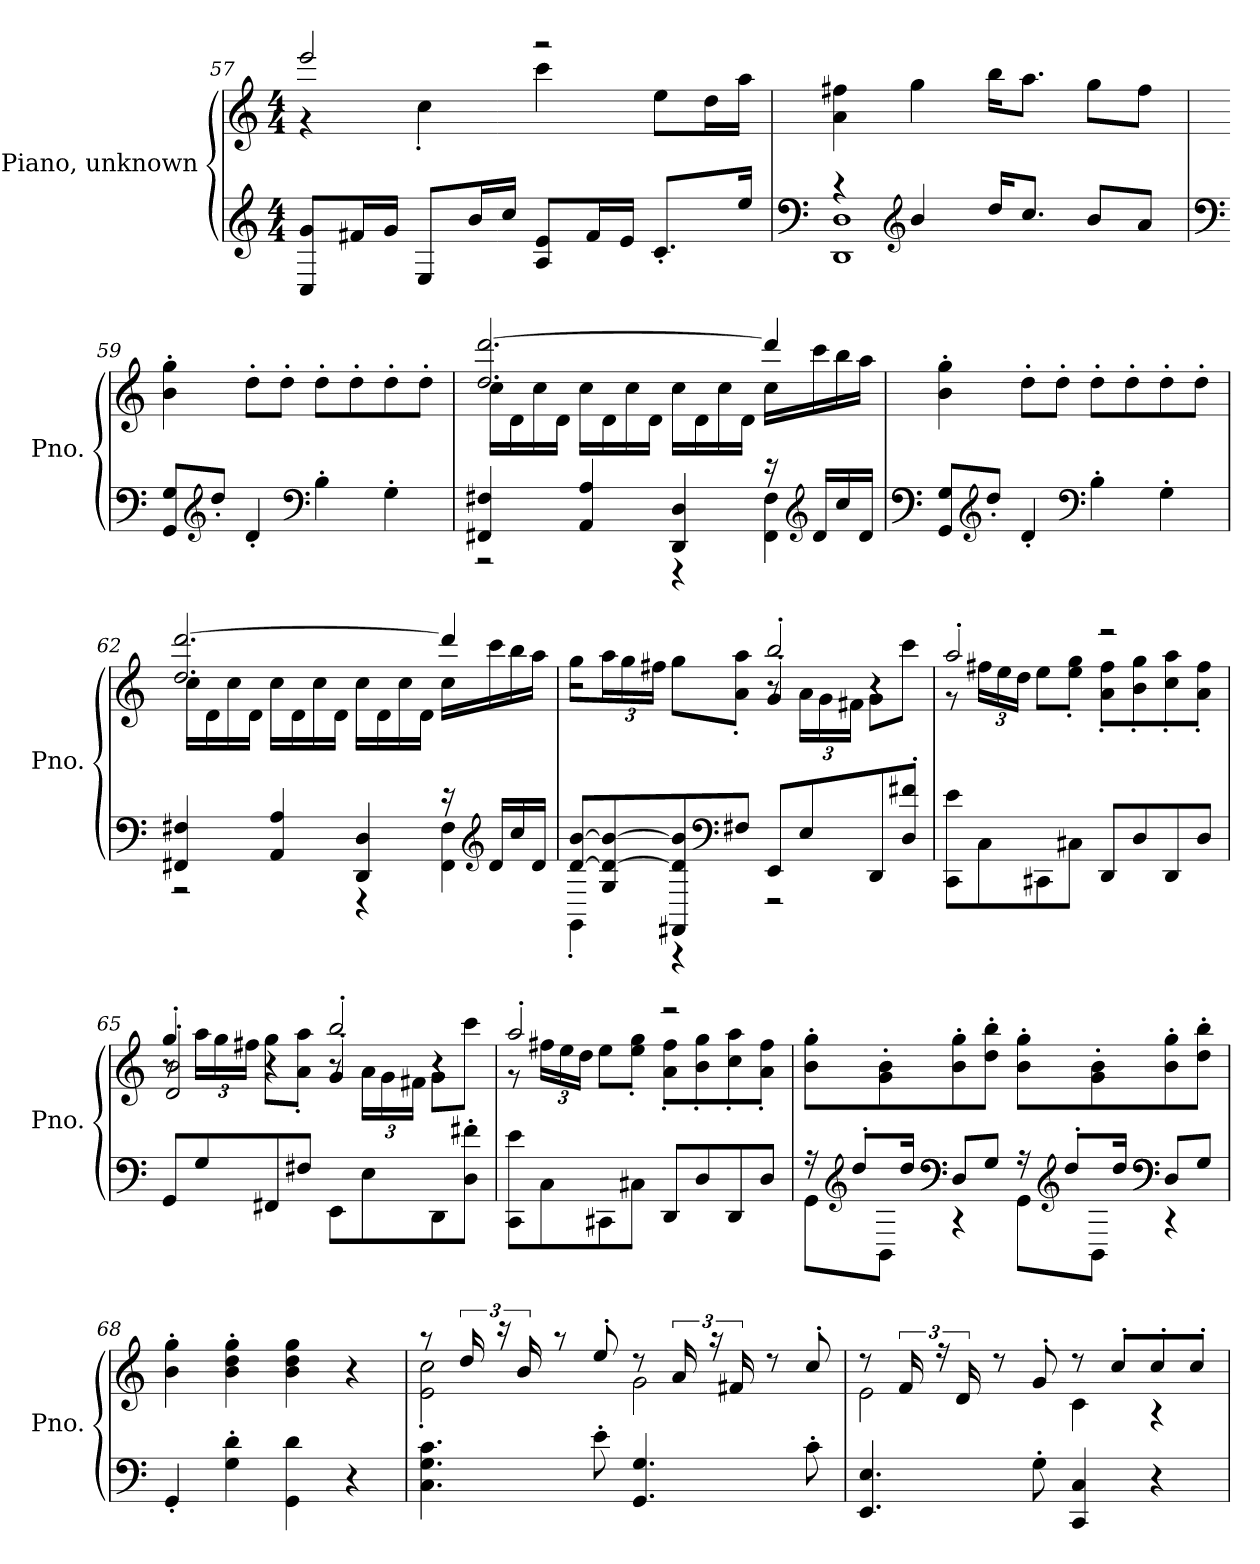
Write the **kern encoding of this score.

**kern	**kern
*part1	*part1
*staff2	*staff1
*I"Piano, unknown	*
*I'Pno.	*
*clefG2	*clefG2
*k[]	*k[]
*M4/4	*M4/4
=57	=57
*	*^
8C/ 8g/L	2eee/	4r
16f#X/L	.	.
16g/JJ	.	.
8E/L	.	4cc'\
16b/L	.	.
16cc/JJ	.	.
8A/ 8e/L	2r	4ccc\
16f#/L	.	.
16e/JJ	.	.
8.c'/L	.	8ee\L
.	.	16dd\L
16ee/Jk	.	16aa\JJ
*	*v	*v
=58	=58
*clefF4	*
*^	*
4r	1DD 1D	4a\ 4ff#X\
*clefG2	*	*
4b/	.	4gg\
16dd/KL	.	16bb\KL
8.cc/J	.	8.aa\J
8b/L	.	8gg\L
8a/J	.	8ff#\J
*v	*v	*
!!LO:PB:g=z
=59	=59
*clefF4	*
8GG/ 8G/L	4b\' 4gg\'
*clefG2	*
8dd'/J	.
4d'/	8dd'\L
.	8dd'\J
*clefF4	*
4B'\	8dd'\L
.	8dd'\
4G'\	8dd'\
.	8dd'\J
=60	=60
*^	*^
4FF#X/ 4F#X/	2r	2.dd/ [2.ddd/	16cc\LL
.	.	.	16d\
.	.	.	16cc\
.	.	.	16d\JJ
4AA/ 4A/	.	.	16cc\LL
.	.	.	16d\
.	.	.	16cc\
.	.	.	16d\JJ
4DD/ 4D/	4r	.	16cc\LL
.	.	.	16d\
.	.	.	16cc\
.	.	.	16d\JJ
16r	4FF#\ 4F#\	4ddd/]	16cc\LL
*clefG2	*	*	*
16d/LL	.	.	16ccc\
16cc/	.	.	16bb\
16d/JJ	.	.	16aa\JJ
*v	*v	*	*
*	*v	*v
=61	=61
*clefF4	*
8GG/ 8G/L	4b\' 4gg\'
*clefG2	*
8dd'/J	.
4d'/	8dd'\L
.	8dd'\J
*clefF4	*
4B'\	8dd'\L
.	8dd'\
4G'\	8dd'\
.	8dd'\J
!!LO:LB:g=z
=62	=62
*^	*^
4FF#X/ 4F#X/	2r	2.dd/ [2.ddd/	16cc\LL
.	.	.	16d\
.	.	.	16cc\
.	.	.	16d\JJ
4AA/ 4A/	.	.	16cc\LL
.	.	.	16d\
.	.	.	16cc\
.	.	.	16d\JJ
4DD/ 4D/	4r	.	16cc\LL
.	.	.	16d\
.	.	.	16cc\
.	.	.	16d\JJ
16r	4FF#\ 4F#\	4ddd/]	16cc\LL
*clefG2	*	*	*
16d/LL	.	.	16ccc\
16cc/	.	.	16bb\
16d/JJ	.	.	16aa\JJ
=63	=63	=63	=63
*	*	*	*^
[8d/ [8b/L	4GG'\	2r	8gg\L	2r
*	*	*	*Xbrackettup	*
8G/ 8d/_ 8b/_	.	.	24aa\L	.
.	.	.	24gg\	.
.	.	.	24ff#X\JJ	.
8FF#X/ 8d/] 8b/]	4r	.	8gg\L	.
*clefF4	*	*	*	*
8F#X/J	.	.	8a\' 8aa\'J	.
8EE/L	2r	2bb'/	8r	4g'/
8E/	.	.	24a\LL	.
.	.	.	24g\	.
.	.	.	24f#X\JJ	.
8DD/	.	.	8g\L	4r
8D/' 8f#X/'J	.	.	8ccc\J	.
*v	*v	*	*	*
*	*	*v	*v
!!LO:LB:g=z
=64	=64	=64
8CC\ 8e\L	2aa'/	8r
8C\	.	24ff#X\LL
.	.	24ee\
.	.	24dd\JJ
8CC#X\	.	8ee\L
8C#X\J	.	8ee\' 8gg\'J
8DD/L	2r	8a\' 8ff#\'L
8D/	.	8b\' 8gg\'
8DD/	.	8cc\' 8aa\'
8D/J	.	8a\' 8ff#\'J
=65	=65	=65
*	*	*^
8GG/L	4gg'/	8r	2d/' 2b/'
8G/	.	24aa\LL	.
.	.	24gg\	.
.	.	24ff#X\JJ	.
8FF#X/	4r	8gg\L	.
8F#X/J	.	8a\' 8aa\'J	.
8EE\L	2bb'/	8r	4g'/
8E\	.	24a\LL	.
.	.	24g\	.
.	.	24f#X\JJ	.
8DD\	.	8g\L	4r
8D\' 8f#X\'J	.	8ccc\J	.
*	*	*v	*v
=66	=66	=66
8CC\ 8e\L	2aa'/	8r
8C\	.	24ff#X\LL
.	.	24ee\
.	.	24dd\JJ
8CC#X\	.	8ee\L
8C#X\J	.	8ee\' 8gg\'J
8DD/L	2r	8a\' 8ff#\'L
8D/	.	8b\' 8gg\'
8DD/	.	8cc\' 8aa\'
8D/J	.	8a\' 8ff#\'J
*	*v	*v
!!LO:LB:g=z
=67	=67
*^	*
16r	8GG\L	8b\' 8gg\'L
*clefG2	*	*
8dd'/L	.	.
.	8BB\J	8g\' 8b\'
16dd/Jk	.	.
*clefF4	*	*
8D/L	4r	8b\' 8gg\'
8G/J	.	8dd\' 8bb\'J
16r	8GG\L	8b\' 8gg\'L
*clefG2	*	*
8dd'/L	.	.
.	8BB\J	8g\' 8b\'
16dd/Jk	.	.
*clefF4	*	*
8D/L	4r	8b\' 8gg\'
8G/J	.	8dd\' 8bb\'J
*v	*v	*
=68	=68
4GG'/	4b\' 4gg\'
4G\' 4d\'	4b\' 4dd\' 4gg\'
4GG\ 4d\	4b\ 4dd\ 4gg\
4r	4r
=69	=69
*	*^
4.C\ 4.G\ 4.c\	8r	2e\' 2cc\'
*	*brackettup	*
.	24dd/	.
.	24r	.
.	24b/	.
.	8r	.
8e'\	8ee'/	.
4.GG/ 4.G/	8r	2g\
.	24a/	.
.	24r	.
.	24f#X/	.
.	8r	.
8c'\	8cc'/	.
!!LO:LB:g=z	!!
=70	=70	=70
4.EE/ 4.E/	8r	2e\
.	24f/	.
.	24r	.
.	24d/	.
.	8r	.
8G'\	8g'/	.
4CC/ 4C/	8r	4c\
.	8cc'/L	.
4r	8cc'/	4r
.	8cc'/J	.
*	*v	*v
=	=
*-	*-
